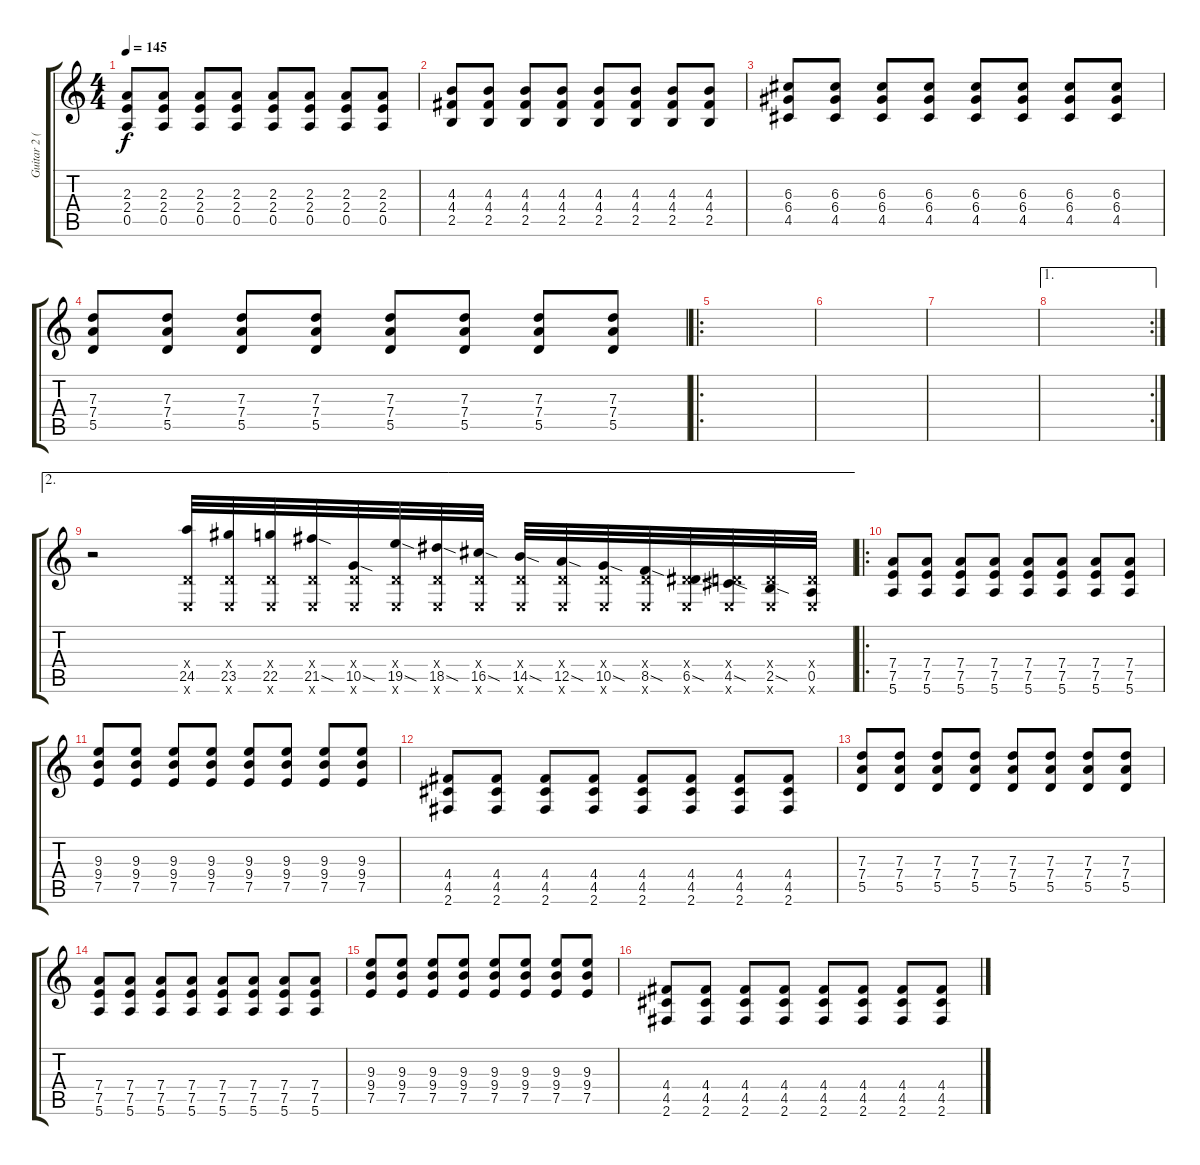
\track ("Guitar 2 (Tom DeLonge)" "Guitar 2 (") {instrument distortionguitar}
\staff {score tabs}
\tuning (E4 B3 G3 D3 A2 E2) {hide}
\ts (4 4)
\tempo 145
\clef g2
\ks c
(2.3 2.4 0.5).8{dy f} (2.3 2.4 0.5).8 (2.3 2.4 0.5).8 (2.3 2.4 0.5).8 (2.3 2.4 0.5).8 (2.3 2.4 0.5).8 (2.3 2.4 0.5).8 (2.3 2.4 0.5).8 |
(4.3 4.4 2.5).8 (4.3 4.4 2.5).8 (4.3 4.4 2.5).8 (4.3 4.4 2.5).8 (4.3 4.4 2.5).8 (4.3 4.4 2.5).8 (4.3 4.4 2.5).8 (4.3 4.4 2.5).8 |
(6.3 6.4 4.5).8 (6.3 6.4 4.5).8 (6.3 6.4 4.5).8 (6.3 6.4 4.5).8 (6.3 6.4 4.5).8 (6.3 6.4 4.5).8 (6.3 6.4 4.5).8 (6.3 6.4 4.5).8 |
(7.3 7.4 5.5).8 (7.3 7.4 5.5).8 (7.3 7.4 5.5).8 (7.3 7.4 5.5).8 (7.3 7.4 5.5).8 (7.3 7.4 5.5).8 (7.3 7.4 5.5).8 (7.3 7.4 5.5).8 |
\ro
|
|
|
\ae 1
\rc 2
|
\ae 2
r.2{volume 12} (0.4{x} 24.5 0.6{x}).32 (0.4{x} 23.5 0.6{x}).32 (0.4{x} 22.5 0.6{x}).32 (0.4{x} 21.5{sod} 0.6{x}).32 (0.4{x} 10.5{sod} 0.6{x}).32 (0.4{x} 19.5{sod} 0.6{x}).32 (0.4{x} 18.5{sod} 0.6{x}).32 (0.4{x} 16.5{sod} 0.6{x}).32 (0.4{x} 14.5{sod} 0.6{x}).32 (0.4{x} 12.5{sod} 0.6{x}).32 (0.4{x} 10.5{sod} 0.6{x}).32 (0.4{x} 8.5{sod} 0.6{x}).32 (0.4{x} 6.5{sod} 0.6{x}).32 (0.4{x} 4.5{sod} 0.6{x}).32 (0.4{x} 2.5{sod} 0.6{x}).32 (0.4{x} 0.5 0.6{x}).32 |
\ro
(7.4 7.5 5.6).8{volume 8} (7.4 7.5 5.6).8 (7.4 7.5 5.6).8 (7.4 7.5 5.6).8 (7.4 7.5 5.6).8 (7.4 7.5 5.6).8 (7.4 7.5 5.6).8 (7.4 7.5 5.6).8 |
(9.3 9.4 7.5).8 (9.3 9.4 7.5).8 (9.3 9.4 7.5).8 (9.3 9.4 7.5).8 (9.3 9.4 7.5).8 (9.3 9.4 7.5).8 (9.3 9.4 7.5).8 (9.3 9.4 7.5).8 |
(4.4 4.5 2.6).8 (4.4 4.5 2.6).8 (4.4 4.5 2.6).8 (4.4 4.5 2.6).8 (4.4 4.5 2.6).8 (4.4 4.5 2.6).8 (4.4 4.5 2.6).8 (4.4 4.5 2.6).8 |
(7.3 7.4 5.5).8 (7.3 7.4 5.5).8 (7.3 7.4 5.5).8 (7.3 7.4 5.5).8 (7.3 7.4 5.5).8 (7.3 7.4 5.5).8 (7.3 7.4 5.5).8 (7.3 7.4 5.5).8 |
(7.4 7.5 5.6).8{volume 8} (7.4 7.5 5.6).8 (7.4 7.5 5.6).8 (7.4 7.5 5.6).8 (7.4 7.5 5.6).8 (7.4 7.5 5.6).8 (7.4 7.5 5.6).8 (7.4 7.5 5.6).8 |
(9.3 9.4 7.5).8 (9.3 9.4 7.5).8 (9.3 9.4 7.5).8 (9.3 9.4 7.5).8 (9.3 9.4 7.5).8 (9.3 9.4 7.5).8 (9.3 9.4 7.5).8 (9.3 9.4 7.5).8 |
(4.4 4.5 2.6).8 (4.4 4.5 2.6).8 (4.4 4.5 2.6).8 (4.4 4.5 2.6).8 (4.4 4.5 2.6).8 (4.4 4.5 2.6).8 (4.4 4.5 2.6).8 (4.4 4.5 2.6).8
